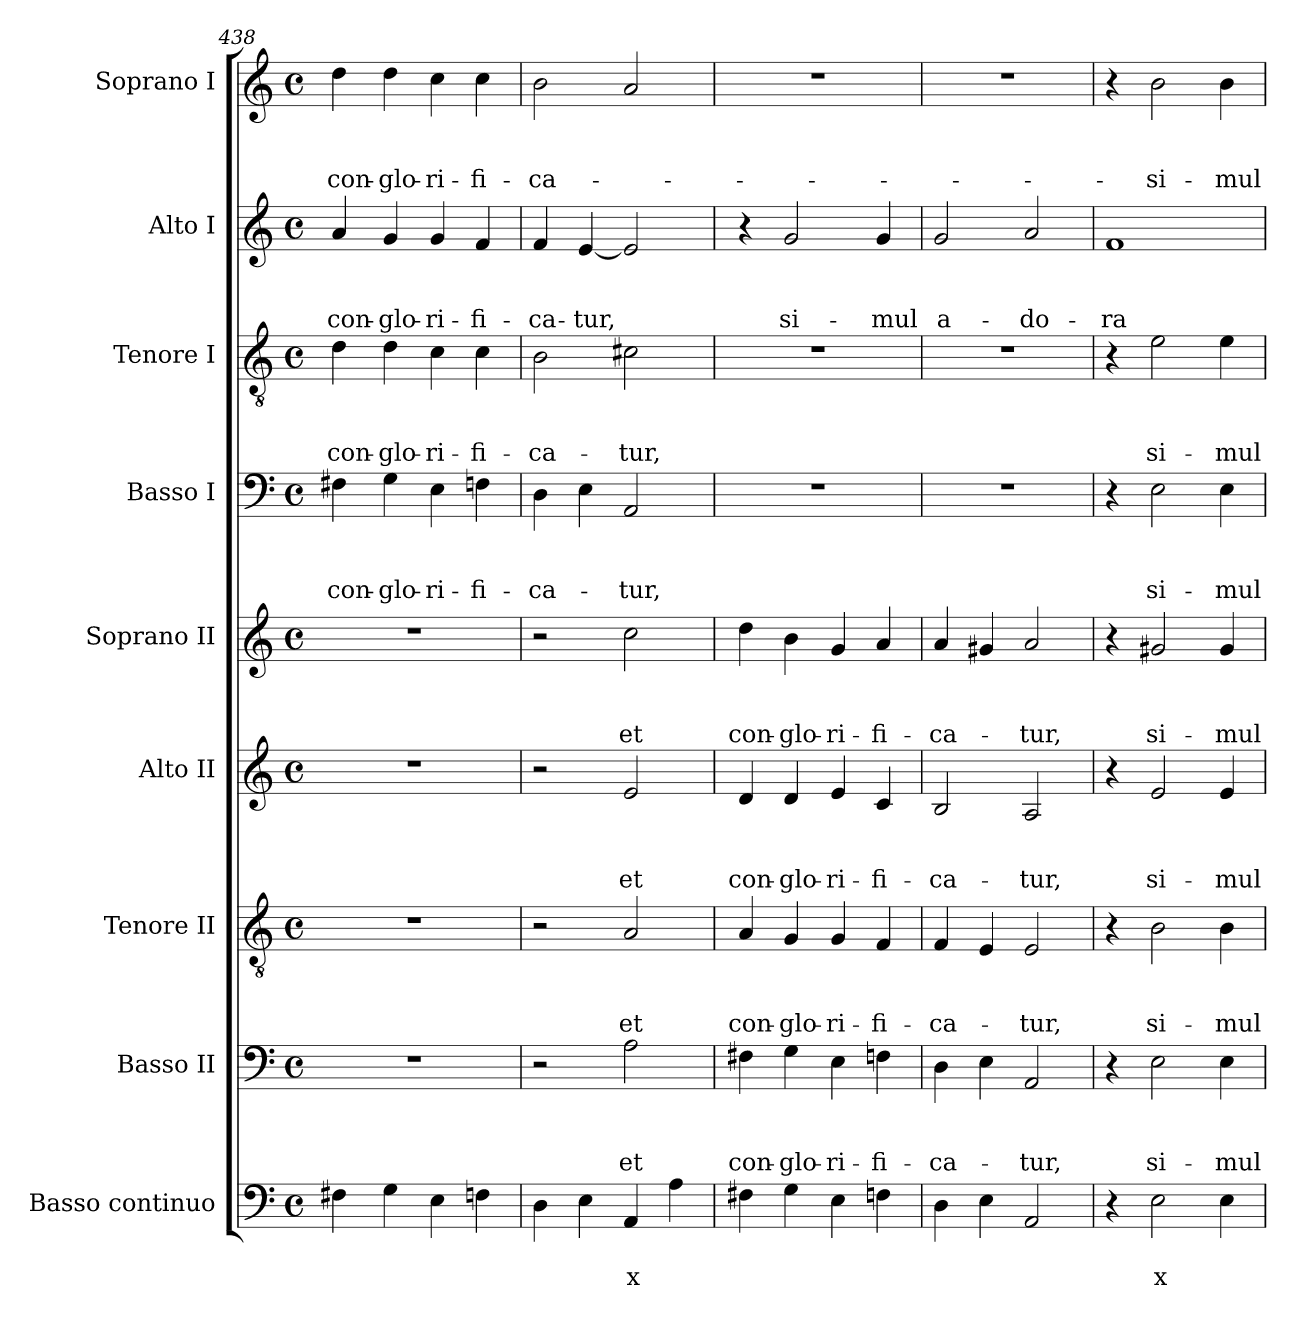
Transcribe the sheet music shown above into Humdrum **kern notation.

**kern	**text	**text	**kern	**text	**text	**text	**kern	**text	**text	**text	**kern	**text	**text	**text	**kern	**text	**text	**text	**kern	**text	**text	**text	**kern	**text	**text	**text	**kern	**text	**text	**text	**kern	**text	**text	**text
*part9	*part9	*part9	*part8	*part8	*part8	*part8	*part7	*part7	*part7	*part7	*part6	*part6	*part6	*part6	*part5	*part5	*part5	*part5	*part4	*part4	*part4	*part4	*part3	*part3	*part3	*part3	*part2	*part2	*part2	*part2	*part1	*part1	*part1	*part1
*staff9	*staff9	*staff9	*staff8	*staff8	*staff8	*staff8	*staff7	*staff7	*staff7	*staff7	*staff6	*staff6	*staff6	*staff6	*staff5	*staff5	*staff5	*staff5	*staff4	*staff4	*staff4	*staff4	*staff3	*staff3	*staff3	*staff3	*staff2	*staff2	*staff2	*staff2	*staff1	*staff1	*staff1	*staff1
*I"Basso continuo	*	*	*I"Basso II	*	*	*	*I"Tenore II	*	*	*	*I"Alto II	*	*	*	*I"Soprano II	*	*	*	*I"Basso I	*	*	*	*I"Tenore I	*	*	*	*I"Alto I	*	*	*	*I"Soprano I	*	*	*
*I'BC	*	*	*I'B 2	*	*	*	*I'T 2	*	*	*	*I'A 2	*	*	*	*I'S 2	*	*	*	*I'B 1	*	*	*	*I'T 1	*	*	*	*I'A 1	*	*	*	*I'S 1	*	*	*
*clefF4	*	*	*clefF4	*	*	*	*clefGv2	*	*	*	*clefG2	*	*	*	*clefG2	*	*	*	*clefF4	*	*	*	*clefGv2	*	*	*	*clefG2	*	*	*	*clefG2	*	*	*
*k[]	*	*	*k[]	*	*	*	*k[]	*	*	*	*k[]	*	*	*	*k[]	*	*	*	*k[]	*	*	*	*k[]	*	*	*	*k[]	*	*	*	*k[]	*	*	*
*C:	*	*	*C:	*	*	*	*C:	*	*	*	*C:	*	*	*	*C:	*	*	*	*C:	*	*	*	*C:	*	*	*	*C:	*	*	*	*C:	*	*	*
*M4/4	*	*	*M4/4	*	*	*	*M4/4	*	*	*	*M4/4	*	*	*	*M4/4	*	*	*	*M4/4	*	*	*	*M4/4	*	*	*	*M4/4	*	*	*	*M4/4	*	*	*
*met(c)	*	*	*met(c)	*	*	*	*met(c)	*	*	*	*met(c)	*	*	*	*met(c)	*	*	*	*met(c)	*	*	*	*met(c)	*	*	*	*met(c)	*	*	*	*met(c)	*	*	*
=438	=438	=438	=438	=438	=438	=438	=438	=438	=438	=438	=438	=438	=438	=438	=438	=438	=438	=438	=438	=438	=438	=438	=438	=438	=438	=438	=438	=438	=438	=438	=438	=438	=438	=438
!	!	!	!	!	!	!	!	!	!	!	!	!	!	!	!	!	!	!	!	!	!	!LO:LY:b	!	!	!	!LO:LY:b	!	!	!	!LO:LY:b	!	!	!	!LO:LY:b
4F#X\	.	.	1r	.	.	.	1r	.	.	.	1r	.	.	.	1r	.	.	.	4F#X\	.	.	con-	4d\	.	.	con-	4a/	.	.	con-	4dd\	.	.	con-
!	!	!	!	!	!	!	!	!	!	!	!	!	!	!	!	!	!	!	!	!	!	!LO:LY:b	!	!	!	!LO:LY:b	!	!	!	!LO:LY:b	!	!	!	!LO:LY:b
4G\	.	.	.	.	.	.	.	.	.	.	.	.	.	.	.	.	.	.	4G\	.	.	-glo-	4d\	.	.	-glo-	4g/	.	.	-glo-	4dd\	.	.	-glo-
!	!	!	!	!	!	!	!	!	!	!	!	!	!	!	!	!	!	!	!	!	!	!LO:LY:b	!	!	!	!LO:LY:b	!	!	!	!LO:LY:b	!	!	!	!LO:LY:b
4E\	.	.	.	.	.	.	.	.	.	.	.	.	.	.	.	.	.	.	4E\	.	.	-ri-	4c\	.	.	-ri-	4g/	.	.	-ri-	4cc\	.	.	-ri-
!	!	!	!	!	!	!	!	!	!	!	!	!	!	!	!	!	!	!	!	!	!	!LO:LY:b	!	!	!	!LO:LY:b	!	!	!	!LO:LY:b	!	!	!	!LO:LY:b
4Fn\	.	.	.	.	.	.	.	.	.	.	.	.	.	.	.	.	.	.	4Fn\	.	.	-fi-	4c\	.	.	-fi-	4f/	.	.	-fi-	4cc\	.	.	-fi-
=439	=439	=439	=439	=439	=439	=439	=439	=439	=439	=439	=439	=439	=439	=439	=439	=439	=439	=439	=439	=439	=439	=439	=439	=439	=439	=439	=439	=439	=439	=439	=439	=439	=439	=439
!	!	!	!	!	!	!	!	!	!	!	!	!	!	!	!	!	!	!	!	!	!	!LO:LY:b	!	!	!	!LO:LY:b	!	!	!	!LO:LY:b	!	!	!	!LO:LY:b
4D\	.	.	2r	.	.	.	2r	.	.	.	2r	.	.	.	2r	.	.	.	4D\	.	.	-ca-	2B\	.	.	-ca-	4f/	.	.	-ca-	2b\	.	.	-ca-
!	!	!	!	!	!	!	!	!	!	!	!	!	!	!	!	!	!	!	!	!	!	!	!	!	!	!	!	!	!	!LO:LY:b	!	!	!	!
4E\	.	.	.	.	.	.	.	.	.	.	.	.	.	.	.	.	.	.	4E\	.	.	.	.	.	.	.	[4e/	.	.	-tur,	.	.	.	.
!	!	!LO:LY:b	!	!	!	!LO:LY:b	!	!	!	!LO:LY:b	!	!	!	!LO:LY:b	!	!	!	!LO:LY:b	!	!	!	!LO:LY:b	!	!	!	!LO:LY:b	!	!	!	!	!	!	!	!
4AA/	.	x	2A\	.	.	et	2A/	.	.	et	2e/	.	.	et	2cc\	.	.	et	2AA/	.	.	-tur,	2c#X\	.	.	-tur,	2e/]	.	.	.	2a/	.	.	.
4A\	.	.	.	.	.	.	.	.	.	.	.	.	.	.	.	.	.	.	.	.	.	.	.	.	.	.	.	.	.	.	.	.	.	.
=440	=440	=440	=440	=440	=440	=440	=440	=440	=440	=440	=440	=440	=440	=440	=440	=440	=440	=440	=440	=440	=440	=440	=440	=440	=440	=440	=440	=440	=440	=440	=440	=440	=440	=440
!	!	!	!	!	!	!LO:LY:b	!	!	!	!LO:LY:b	!	!	!	!LO:LY:b	!	!	!	!LO:LY:b	!	!	!	!	!	!	!	!	!	!	!	!	!	!	!	!
4F#X\	.	.	4F#X\	.	.	con-	4A/	.	.	con-	4d/	.	.	con-	4dd\	.	.	con-	1r	.	.	.	1r	.	.	.	4r	.	.	.	1r	.	.	.
!	!	!	!	!	!	!LO:LY:b	!	!	!	!LO:LY:b	!	!	!	!LO:LY:b	!	!	!	!LO:LY:b	!	!	!	!	!	!	!	!	!	!	!	!LO:LY:b	!	!	!	!
4G\	.	.	4G\	.	.	-glo-	4G/	.	.	-glo-	4d/	.	.	-glo-	4b\	.	.	-glo-	.	.	.	.	.	.	.	.	2g/	.	.	si-	.	.	.	.
!	!	!	!	!	!	!LO:LY:b	!	!	!	!LO:LY:b	!	!	!	!LO:LY:b	!	!	!	!LO:LY:b	!	!	!	!	!	!	!	!	!	!	!	!	!	!	!	!
4E\	.	.	4E\	.	.	-ri-	4G/	.	.	-ri-	4e/	.	.	-ri-	4g/	.	.	-ri-	.	.	.	.	.	.	.	.	.	.	.	.	.	.	.	.
!	!	!	!	!	!	!LO:LY:b	!	!	!	!LO:LY:b	!	!	!	!LO:LY:b	!	!	!	!LO:LY:b	!	!	!	!	!	!	!	!	!	!	!	!LO:LY:b	!	!	!	!
4Fn\	.	.	4Fn\	.	.	-fi-	4F/	.	.	-fi-	4c/	.	.	-fi-	4a/	.	.	-fi-	.	.	.	.	.	.	.	.	4g/	.	.	-mul	.	.	.	.
!!LO:PB:g=z
=441	=441	=441	=441	=441	=441	=441	=441	=441	=441	=441	=441	=441	=441	=441	=441	=441	=441	=441	=441	=441	=441	=441	=441	=441	=441	=441	=441	=441	=441	=441	=441	=441	=441	=441
!	!	!	!	!	!	!LO:LY:b	!	!	!	!LO:LY:b	!	!	!	!LO:LY:b	!	!	!	!LO:LY:b	!	!	!	!	!	!	!	!	!	!	!	!LO:LY:b	!	!	!	!
4D\	.	.	4D\	.	.	-ca-	4F/	.	.	-ca-	2B/	.	.	-ca-	4a/	.	.	-ca-	1r	.	.	.	1r	.	.	.	2g/	.	.	a-	1r	.	.	.
4E\	.	.	4E\	.	.	.	4E/	.	.	.	.	.	.	.	4g#X/	.	.	.	.	.	.	.	.	.	.	.	.	.	.	.	.	.	.	.
!	!	!	!	!	!	!LO:LY:b	!	!	!	!LO:LY:b	!	!	!	!LO:LY:b	!	!	!	!LO:LY:b	!	!	!	!	!	!	!	!	!	!	!	!LO:LY:b	!	!	!	!
2AA/	.	.	2AA/	.	.	-tur,	2E/	.	.	-tur,	2A/	.	.	-tur,	2a/	.	.	-tur,	.	.	.	.	.	.	.	.	2a/	.	.	-do-	.	.	.	.
=442	=442	=442	=442	=442	=442	=442	=442	=442	=442	=442	=442	=442	=442	=442	=442	=442	=442	=442	=442	=442	=442	=442	=442	=442	=442	=442	=442	=442	=442	=442	=442	=442	=442	=442
!	!	!	!	!	!	!	!	!	!	!	!	!	!	!	!	!	!	!	!	!	!	!	!	!	!	!	!	!	!	!LO:LY:b	!	!	!	!
4r	.	.	4r	.	.	.	4r	.	.	.	4r	.	.	.	4r	.	.	.	4r	.	.	.	4r	.	.	.	1f	.	.	-ra-	4r	.	.	.
!	!	!LO:LY:b	!	!	!	!LO:LY:b	!	!	!	!LO:LY:b	!	!	!	!LO:LY:b	!	!	!	!LO:LY:b	!	!	!	!LO:LY:b	!	!	!	!LO:LY:b	!	!	!	!	!	!	!	!LO:LY:b
2E\	.	x	2E\	.	.	si-	2B\	.	.	si-	2e/	.	.	si-	2g#X/	.	.	si-	2E\	.	.	si-	2e\	.	.	si-	.	.	.	.	2b\	.	.	-si-
!	!	!	!	!	!	!LO:LY:b	!	!	!	!LO:LY:b	!	!	!	!LO:LY:b	!	!	!	!LO:LY:b	!	!	!	!LO:LY:b	!	!	!	!LO:LY:b	!	!	!	!	!	!	!	!LO:LY:b
4E\	.	.	4E\	.	.	-mul	4B\	.	.	-mul	4e/	.	.	-mul	4g#/	.	.	-mul	4E\	.	.	-mul	4e\	.	.	-mul	.	.	.	.	4b\	.	.	-mul
=	=	=	=	=	=	=	=	=	=	=	=	=	=	=	=	=	=	=	=	=	=	=	=	=	=	=	=	=	=	=	=	=	=	=
*-	*-	*-	*-	*-	*-	*-	*-	*-	*-	*-	*-	*-	*-	*-	*-	*-	*-	*-	*-	*-	*-	*-	*-	*-	*-	*-	*-	*-	*-	*-	*-	*-	*-	*-
